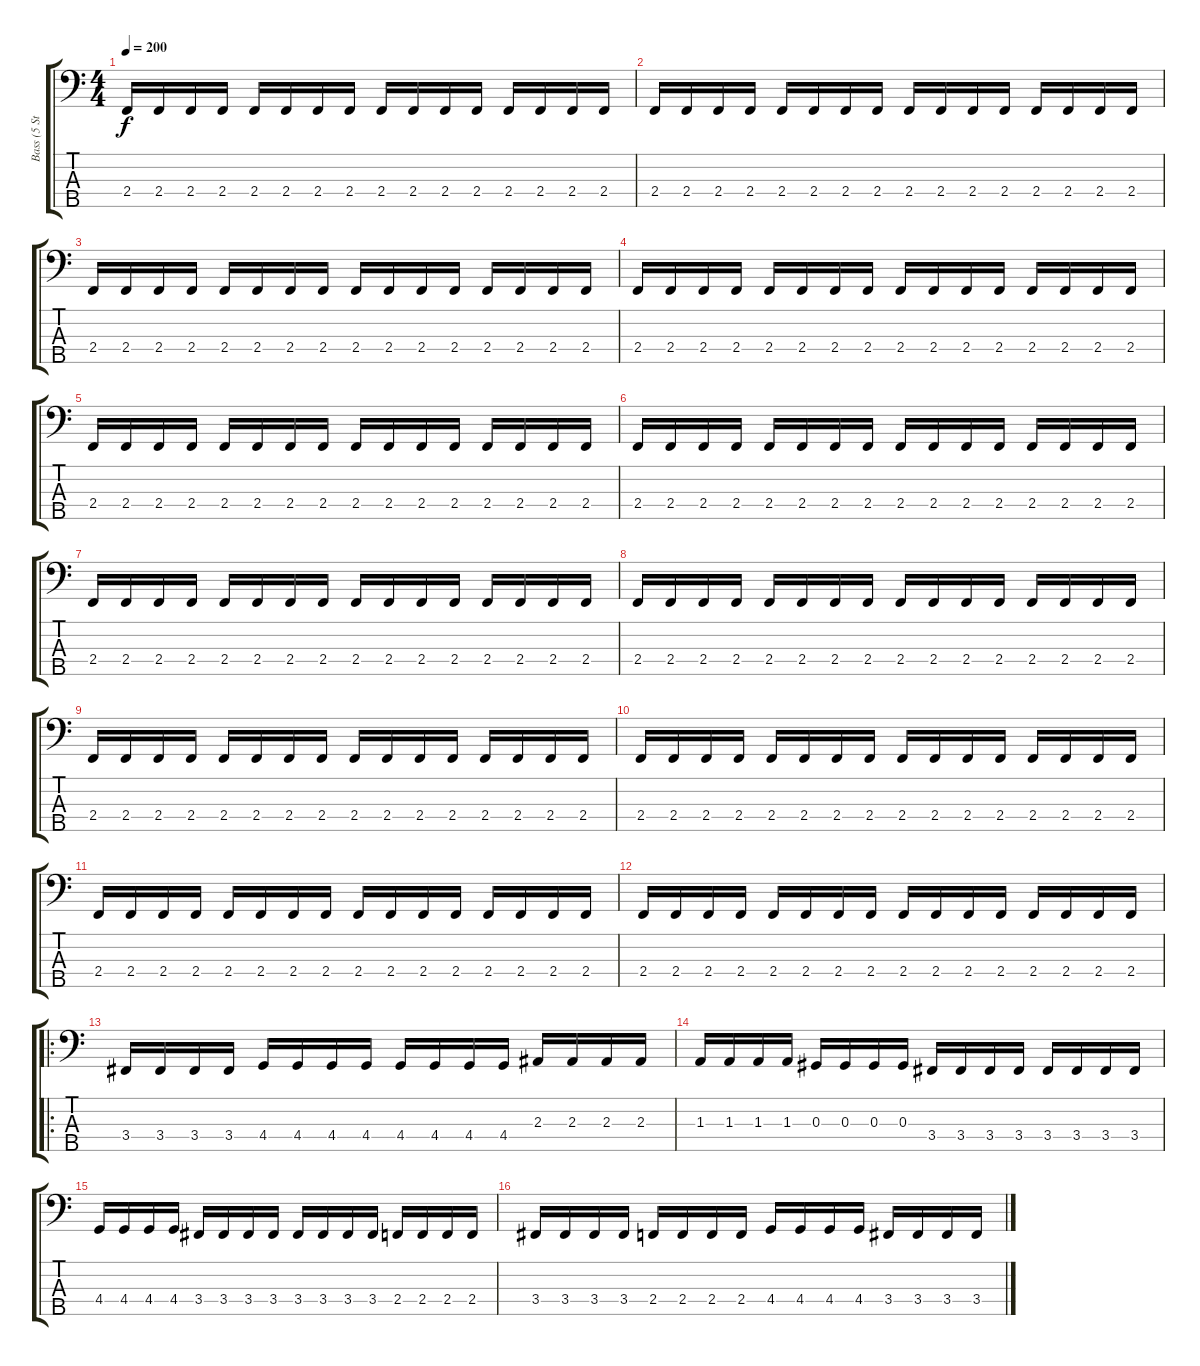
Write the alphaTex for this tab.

\track ("Bass (5 String Bass - A#)" "Bass (5 St") {instrument electricbasspick}
\staff {score tabs}
\tuning (Gb2 Db2 Ab1 Eb1 Bb0) {hide}
\ts (4 4)
\tempo 200
\clef f4
\ks c
2.4.16{dy f} 2.4.16 2.4.16 2.4.16 2.4.16 2.4.16 2.4.16 2.4.16 2.4.16 2.4.16 2.4.16 2.4.16 2.4.16 2.4.16 2.4.16 2.4.16 |
2.4.16 2.4.16 2.4.16 2.4.16 2.4.16 2.4.16 2.4.16 2.4.16 2.4.16 2.4.16 2.4.16 2.4.16 2.4.16 2.4.16 2.4.16 2.4.16 |
2.4.16 2.4.16 2.4.16 2.4.16 2.4.16 2.4.16 2.4.16 2.4.16 2.4.16 2.4.16 2.4.16 2.4.16 2.4.16 2.4.16 2.4.16 2.4.16 |
2.4.16 2.4.16 2.4.16 2.4.16 2.4.16 2.4.16 2.4.16 2.4.16 2.4.16 2.4.16 2.4.16 2.4.16 2.4.16 2.4.16 2.4.16 2.4.16 |
2.4.16 2.4.16 2.4.16 2.4.16 2.4.16 2.4.16 2.4.16 2.4.16 2.4.16 2.4.16 2.4.16 2.4.16 2.4.16 2.4.16 2.4.16 2.4.16 |
2.4.16 2.4.16 2.4.16 2.4.16 2.4.16 2.4.16 2.4.16 2.4.16 2.4.16 2.4.16 2.4.16 2.4.16 2.4.16 2.4.16 2.4.16 2.4.16 |
2.4.16 2.4.16 2.4.16 2.4.16 2.4.16 2.4.16 2.4.16 2.4.16 2.4.16 2.4.16 2.4.16 2.4.16 2.4.16 2.4.16 2.4.16 2.4.16 |
2.4.16 2.4.16 2.4.16 2.4.16 2.4.16 2.4.16 2.4.16 2.4.16 2.4.16 2.4.16 2.4.16 2.4.16 2.4.16 2.4.16 2.4.16 2.4.16 |
2.4.16 2.4.16 2.4.16 2.4.16 2.4.16 2.4.16 2.4.16 2.4.16 2.4.16 2.4.16 2.4.16 2.4.16 2.4.16 2.4.16 2.4.16 2.4.16 |
2.4.16 2.4.16 2.4.16 2.4.16 2.4.16 2.4.16 2.4.16 2.4.16 2.4.16 2.4.16 2.4.16 2.4.16 2.4.16 2.4.16 2.4.16 2.4.16 |
2.4.16 2.4.16 2.4.16 2.4.16 2.4.16 2.4.16 2.4.16 2.4.16 2.4.16 2.4.16 2.4.16 2.4.16 2.4.16 2.4.16 2.4.16 2.4.16 |
2.4.16 2.4.16 2.4.16 2.4.16 2.4.16 2.4.16 2.4.16 2.4.16 2.4.16 2.4.16 2.4.16 2.4.16 2.4.16 2.4.16 2.4.16 2.4.16 |
\ro
3.4.16 3.4.16 3.4.16 3.4.16 4.4.16 4.4.16 4.4.16 4.4.16 4.4.16 4.4.16 4.4.16 4.4.16 2.3.16 2.3.16 2.3.16 2.3.16 |
1.3.16 1.3.16 1.3.16 1.3.16 0.3.16 0.3.16 0.3.16 0.3.16 3.4.16 3.4.16 3.4.16 3.4.16 3.4.16 3.4.16 3.4.16 3.4.16 |
4.4.16 4.4.16 4.4.16 4.4.16 3.4.16 3.4.16 3.4.16 3.4.16 3.4.16 3.4.16 3.4.16 3.4.16 2.4.16 2.4.16 2.4.16 2.4.16 |
3.4.16 3.4.16 3.4.16 3.4.16 2.4.16 2.4.16 2.4.16 2.4.16 4.4.16 4.4.16 4.4.16 4.4.16 3.4.16 3.4.16 3.4.16 3.4.16
